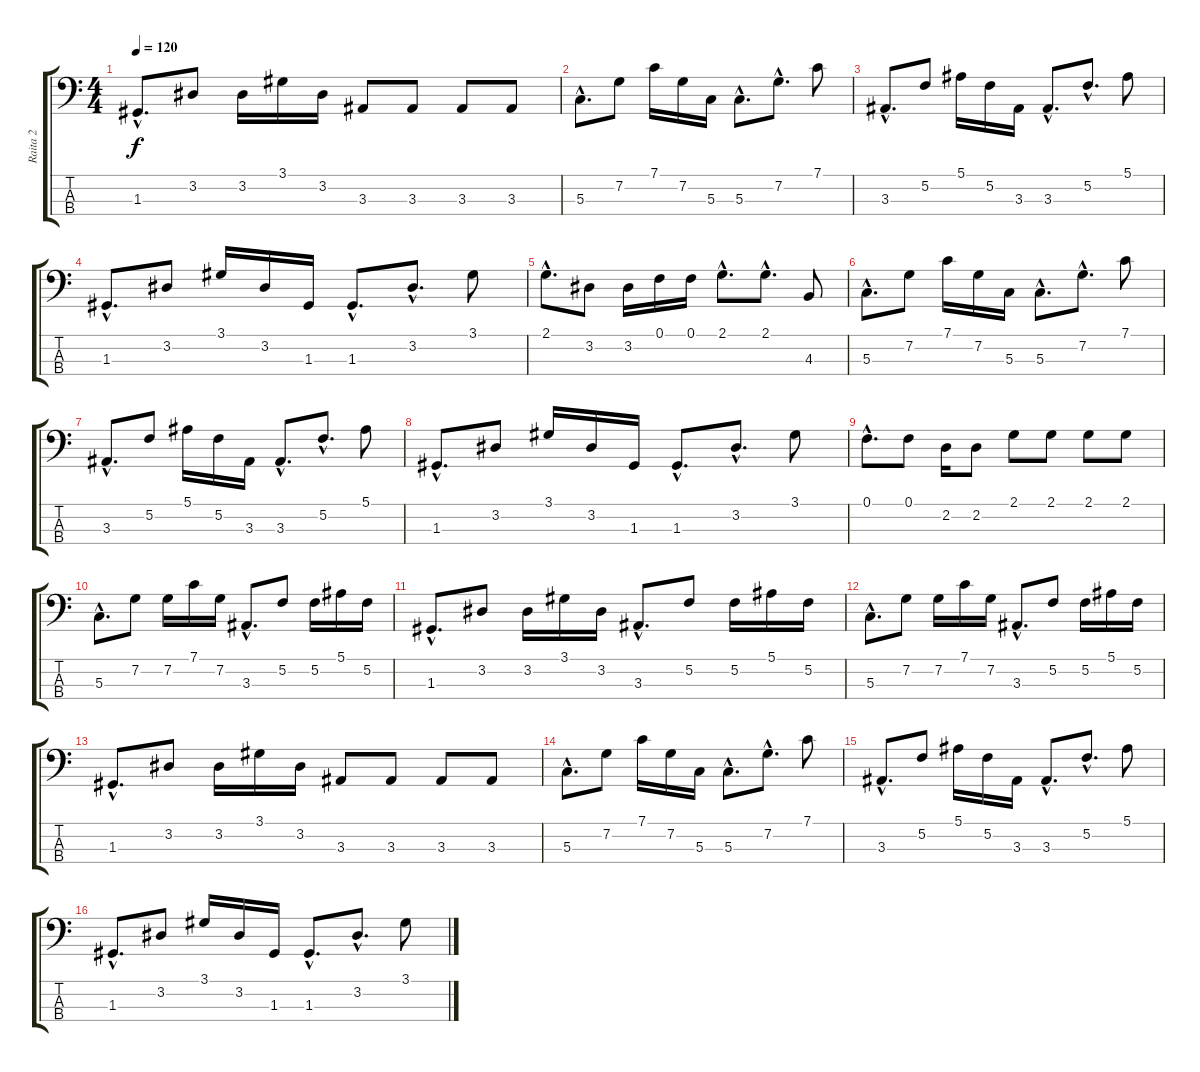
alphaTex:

\track ("Raita 2" "Raita 2") {instrument acousticbass}
\staff {score tabs}
\tuning (F2 C2 G1 D1) {hide}
\ts (4 4)
\tempo 120
\clef f4
\ks c
1.3{hac}.8{d dy f} 3.2.8 3.2.16 3.1.16 3.2.16 3.3.8 3.3.8 3.3.8 3.3.8 |
5.3{hac}.8{d} 7.2.8 7.1.16 7.2.16 5.3.16 5.3{hac}.8{d} 7.2{hac}.8{d} 7.1.8 |
3.3{hac}.8{d} 5.2.8 5.1.16 5.2.16 3.3.16 3.3{hac}.8{d} 5.2{hac}.8{d} 5.1.8 |
1.3{hac}.8{d} 3.2.8 3.1.16 3.2.16 1.3.16 1.3{hac}.8{d} 3.2{hac}.8{d} 3.1.8 |
2.1{hac}.8{d} 3.2.8 3.2.16 0.1.16 0.1.16 2.1{hac}.8{d} 2.1{hac}.8{d} 4.3.8 |
5.3{hac}.8{d} 7.2.8 7.1.16 7.2.16 5.3.16 5.3{hac}.8{d} 7.2{hac}.8{d} 7.1.8 |
3.3{hac}.8{d} 5.2.8 5.1.16 5.2.16 3.3.16 3.3{hac}.8{d} 5.2{hac}.8{d} 5.1.8 |
1.3{hac}.8{d} 3.2.8 3.1.16 3.2.16 1.3.16 1.3{hac}.8{d} 3.2{hac}.8{d} 3.1.8 |
0.1{hac}.8{d} 0.1.8 2.2.16 2.2.8 2.1.8 2.1.8 2.1.8 2.1.8 |
5.3{hac}.8{d} 7.2.8 7.2.16 7.1.16 7.2.16 3.3{hac}.8{d} 5.2.8 5.2.16 5.1.16 5.2.16 |
1.3{hac}.8{d} 3.2.8 3.2.16 3.1.16 3.2.16 3.3{hac}.8{d} 5.2.8 5.2.16 5.1.16 5.2.16 |
5.3{hac}.8{d} 7.2.8 7.2.16 7.1.16 7.2.16 3.3{hac}.8{d} 5.2.8 5.2.16 5.1.16 5.2.16 |
1.3{hac}.8{d} 3.2.8 3.2.16 3.1.16 3.2.16 3.3.8 3.3.8 3.3.8 3.3.8 |
5.3{hac}.8{d} 7.2.8 7.1.16 7.2.16 5.3.16 5.3{hac}.8{d} 7.2{hac}.8{d} 7.1.8 |
3.3{hac}.8{d} 5.2.8 5.1.16 5.2.16 3.3.16 3.3{hac}.8{d} 5.2{hac}.8{d} 5.1.8 |
1.3{hac}.8{d} 3.2.8 3.1.16 3.2.16 1.3.16 1.3{hac}.8{d} 3.2{hac}.8{d} 3.1.8
